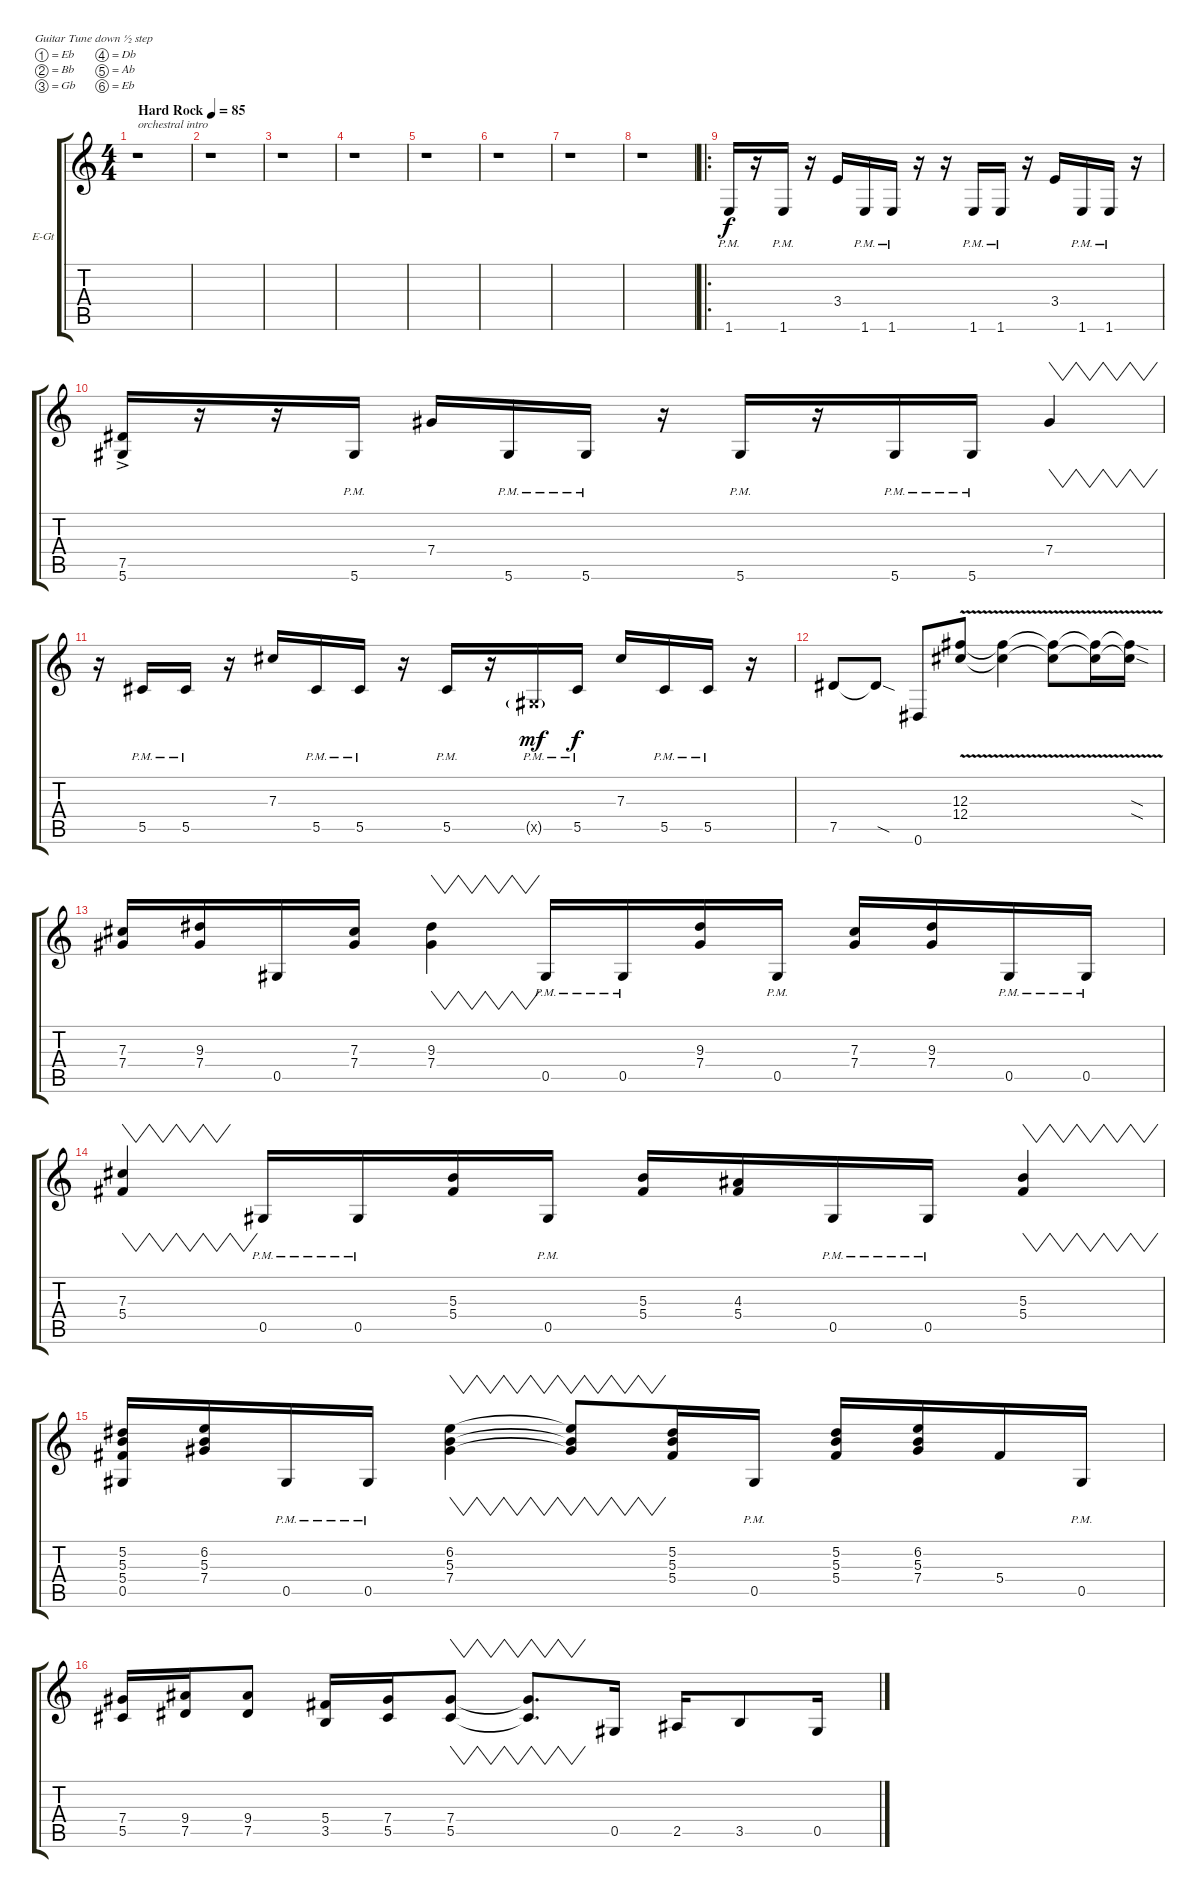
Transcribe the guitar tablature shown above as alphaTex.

\defaultSystemsLayout 4
\bracketExtendMode groupsimilarinstruments
\firstSystemTrackNameOrientation horizontal
\otherSystemsTrackNameOrientation horizontal
\track ("Electric Guitar" "E-Gt") {instrument overdrivenguitar}
\staff {score tabs}
\tuning (Eb4 Bb3 Gb3 Db3 Ab2 Eb2)
\ts (4 4)
\tempo (85 "Hard Rock")
\clef g2
\ks c
r.1{txt "orchestral intro" dy f instrument overdrivenguitar} |
r.1 |
r.1 |
r.1 |
r.1 |
r.1 |
r.1 |
r.1 |
\ro
1.6{pm}.16 r.16 1.6{pm}.16 r.16 3.4.16 1.6{pm}.16 1.6{pm}.16 r.16 r.16 1.6{pm}.16 1.6{pm}.16 r.16 3.4.16 1.6{pm}.16 1.6{pm}.16 r.16 |
(7.5{ac} 5.6{ac}).16 r.16 r.16 5.6{pm}.16 7.4.16 5.6{pm}.16 5.6{pm}.16 r.16 5.6{pm}.16 r.16 5.6{pm}.16 5.6{pm}.16 7.4.4{vw} |
r.16 5.5{pm}.16 5.5{pm}.16 r.16 7.3.16 5.5{pm}.16 5.5{pm}.16 r.16 5.5{pm}.16 r.16 0.5{g pm x}.16{dy mf} 5.5{pm}.16{dy f} 7.3.16 5.5{pm}.16 5.5{pm}.16 r.16 |
7.5.8 7.5{sod t}.8 0.6.8 (12.3{v} 12.4{v}).8 (12.3{v t} 12.4{v t}).4 (12.3{v t} 12.4{v t}).8 (12.4{v t} 12.3{v t}).16 (12.3{v sod t} 12.4{v sod t}).16 |
(7.3 7.4).16 (9.3 7.4).16 0.5.16 (7.3 7.4).16 (9.3 7.4).4{vw} 0.5{pm}.16 0.5{pm}.16 (9.3 7.4).16 0.5{pm}.16 (7.3 7.4).16 (9.3 7.4).16 0.5{pm}.16 0.5{pm}.16 |
(7.3 5.4).4{vw} 0.5{pm}.16 0.5{pm}.16 (5.3 5.4).16 0.5{pm}.16 (5.3 5.4).16 (4.3 5.4).16 0.5{pm}.16 0.5{pm}.16 (5.3 5.4).4{vw} |
(5.2 5.3 5.4 0.5).16 (6.2 5.3 7.4).16 0.5{pm}.16 0.5{pm}.16 (6.2 5.3 7.4).4{vw} (6.2{t} 5.3{t} 7.4{t}).8{vw} (5.2 5.3 5.4).16 0.5{pm}.16 (5.2 5.3 5.4).16 (6.2 5.3 7.4).16 5.4.16 0.5{pm}.16 |
(7.4 5.5).16 (9.4 7.5).16 (9.4 7.5).8 (5.4 3.5).16 (7.4 5.5).16 (7.4 5.5).8{vw} (7.4{t} 5.5{t}).8{vw d} 0.5.16 2.5.16 3.5.8 0.5.16
